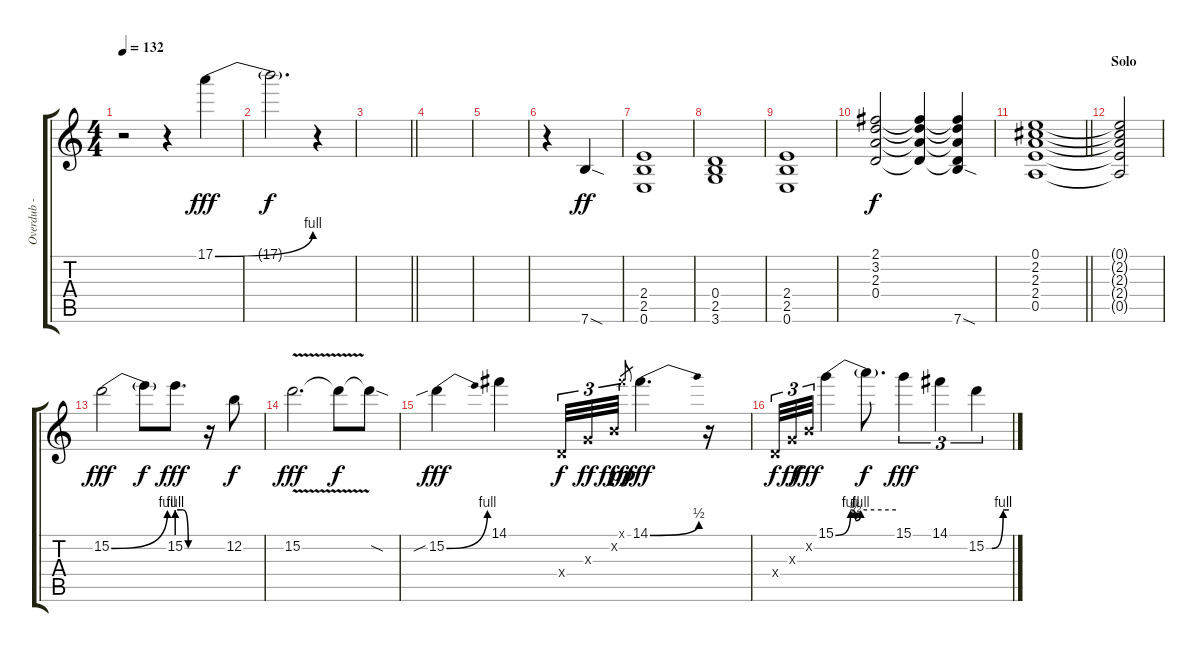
\track ("Overdub - Solo" "Overdub - ") {instrument distortionguitar}
\staff {score tabs}
\tuning (E4 B3 G3 D3 A2 E2) {hide}
\ts (4 4)
\tempo 132
\clef g2
\ks c
r.2{dy mp} r.4 17.1{be (bend 0 0 60 4)}.4{dy fff} |
17.1{t}.2{d dy f} r.4 |
\barLineRight lightlight
|
|
|
r.4 7.6{sod}.4{dy ff} |
(2.4 2.5 0.6).1{volume 10 instrument electricguitarclean} |
(0.4 2.5 3.6).1 |
(2.4 2.5 0.6).1 |
(2.1 3.2 2.3 0.4).2{dy f instrument distortionguitar} (2.1{t} 3.2{t} 2.3{t} 0.4{t}).4 (2.1{t} 3.2{t} 2.3{t} 0.4{t} 7.6{sod}).4 |
\barLineRight lightlight
(0.1 2.2 2.3 2.4 0.5).1 |
\section ("" "Solo")
(0.1{t} 2.2{t} 2.3{t} 2.4{t} 0.5{t}).2 |
15.2{be (bend 0 0 60 4)}.2{dy fff} 15.2{t}.8{dy f} 15.2{be (custom 0 4 15 4 30 0 60 0)}.8{d dy fff} r.16 12.2.8{dy f} |
15.2{v}.2{d dy fff} 15.2{t}.8{dy f} 15.2{sod t}.8 |
15.2{be (bend 0 0 60 4) sib}.4{dy fff} 14.1.4 0.4{x}.32{tu (3 2) dy f} 0.3{x}.32{tu (3 2) dy ff} 0.2{x}.32{tu (3 2) dy fff} 14.1{x}.8{gr dy pp} 14.1{be (bend 0 0 60 2)}.4{d dy fff} r.16 |
0.4{x}.32{tu (3 2) dy f} 0.3{x}.32{tu (3 2) dy ff} 0.2{x}.32{tu (3 2) dy fff} 15.1{be (custom 0 0 15 4 20 2 25 4 60 4)}.4 15.1{t}.8{d dy f} 15.1.4{tu (3 2) dy fff} 14.1.4{tu (3 2)} 15.2{be (custom 0 0 15 0 45 4 60 4)}.4{tu (3 2)}
